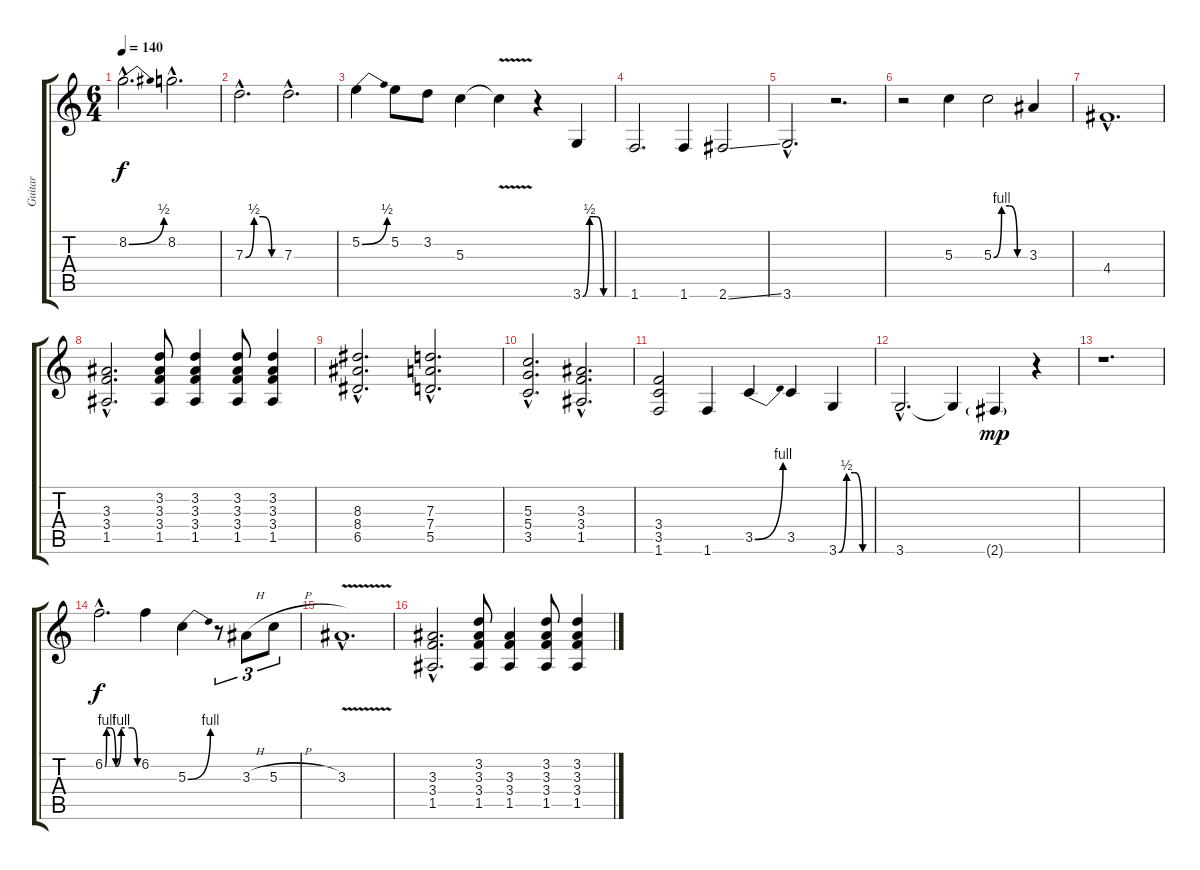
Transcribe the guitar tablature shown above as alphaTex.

\track ("Guitar" "Guitar") {instrument electricguitarclean}
\staff {score tabs}
\tuning (E4 B3 G3 D3 A2 E2) {hide}
\ts (6 4)
\tempo 140
\clef g2
\ks c
8.2{be (bend 0 0 60 2) hac}.2{d dy f} 8.2{hac}.2{d} |
7.3{be (custom 0 0 15 2 30 2 45 0 60 0) hac}.2{d} 7.3{hac}.2{d} |
5.2{be (bend 0 0 60 2)}.4 5.2.8 3.2.8 5.3.4 5.3{v t}.4 r.4 3.6{be (custom 0 0 15 2 30 2 45 0 60 0)}.4 |
1.6.2{d} 1.6.4 2.6{ss}.2 |
3.6{hac}.2{d} r.2{d} |
r.2 5.3.4 5.3{be (custom 0 0 15 4 30 4 45 0 60 0)}.2 3.3.4 |
4.4{hac}.1{d} |
(3.3{hac} 3.4{hac} 1.5{hac}).2{d} (3.2 3.3 3.4 1.5).8 (3.2 3.3 3.4 1.5).4 (3.2 3.3 3.4 1.5).8 (3.2 3.3 3.4 1.5).4 |
(8.3{hac} 8.4{hac} 6.5{hac}).2{d} (7.3{hac} 7.4{hac} 5.5{hac}).2{d} |
(5.3{hac} 5.4{hac} 3.5{hac}).2{d} (3.3{hac} 3.4{hac} 1.5{hac}).2{d} |
(3.4 3.5 1.6).2 1.6.4 3.5{be (bend 0 0 60 4)}.4 3.5.4 3.6{be (custom 0 0 15 2 30 2 45 0 60 0)}.4 |
3.6{hac}.2{d} 3.6{t}.4 2.6{g}.4{dy mp} r.4 |
r.1{d} |
6.2{be (custom 0 0 3 4 10 4 20 0 30 4 50 4 60 0) hac}.2{d dy f} 6.2.4 5.3{be (bend 0 0 60 4)}.4 r.8{tu (3 2)} 3.3{h}.8{tu (3 2)} 5.3{h}.8{tu (3 2)} |
3.3{v hac}.1{d} |
(3.3{hac} 3.4{hac} 1.5).2{d} (3.2 3.3 3.4 1.5).8 (3.3 3.4 1.5).4 (3.2 3.3 3.4 1.5).8 (3.2 3.3 3.4 1.5).4
